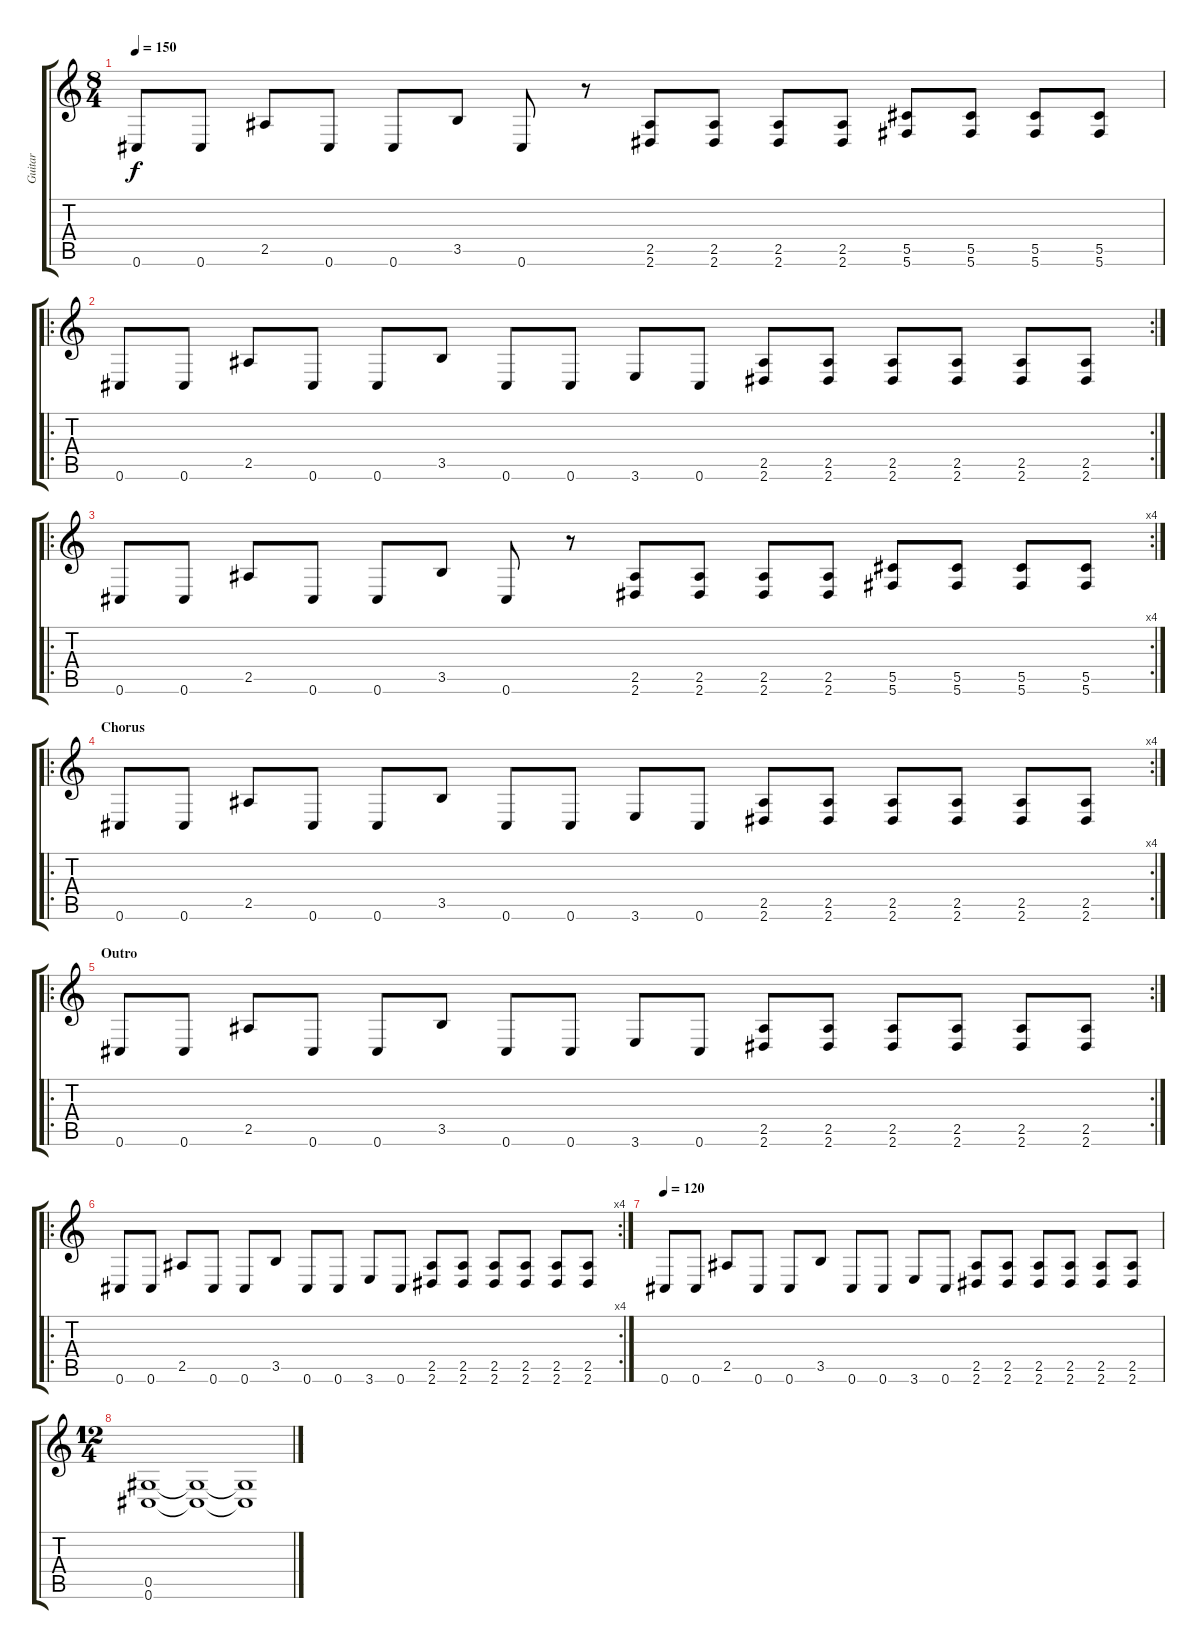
\track ("Guitar" "Guitar") {instrument distortionguitar}
\staff {score tabs}
\tuning (Eb4 Bb3 Gb3 Db3 Ab2 Db2) {hide}
\ts (8 4)
\tempo 150
\clef g2
\ks c
0.6.8{dy f} 0.6.8 2.5.8 0.6.8 0.6.8 3.5.8 0.6.8 r.8 (2.5 2.6).8 (2.5 2.6).8 (2.5 2.6).8 (2.5 2.6).8 (5.5 5.6).8 (5.5 5.6).8 (5.5 5.6).8 (5.5 5.6).8 |
\ro
\rc 2
0.6.8 0.6.8 2.5.8 0.6.8 0.6.8 3.5.8 0.6.8 0.6.8 3.6.8 0.6.8 (2.5 2.6).8 (2.5 2.6).8 (2.5 2.6).8 (2.5 2.6).8 (2.5 2.6).8 (2.5 2.6).8 |
\ro
\rc 4
0.6.8 0.6.8 2.5.8 0.6.8 0.6.8 3.5.8 0.6.8 r.8 (2.5 2.6).8 (2.5 2.6).8 (2.5 2.6).8 (2.5 2.6).8 (5.5 5.6).8 (5.5 5.6).8 (5.5 5.6).8 (5.5 5.6).8 |
\ro
\rc 4
\section ("" "Chorus")
0.6.8 0.6.8 2.5.8 0.6.8 0.6.8 3.5.8 0.6.8 0.6.8 3.6.8 0.6.8 (2.5 2.6).8 (2.5 2.6).8 (2.5 2.6).8 (2.5 2.6).8 (2.5 2.6).8 (2.5 2.6).8 |
\ro
\rc 2
\section ("" "Outro")
0.6.8 0.6.8 2.5.8 0.6.8 0.6.8 3.5.8 0.6.8 0.6.8 3.6.8 0.6.8 (2.5 2.6).8 (2.5 2.6).8 (2.5 2.6).8 (2.5 2.6).8 (2.5 2.6).8 (2.5 2.6).8 |
\ro
\rc 4
0.6.8 0.6.8 2.5.8 0.6.8 0.6.8 3.5.8 0.6.8 0.6.8 3.6.8 0.6.8 (2.5 2.6).8 (2.5 2.6).8 (2.5 2.6).8 (2.5 2.6).8 (2.5 2.6).8 (2.5 2.6).8 |
\tempo 120
0.6.8 0.6.8 2.5.8 0.6.8 0.6.8 3.5.8 0.6.8 0.6.8 3.6.8 0.6.8 (2.5 2.6).8 (2.5 2.6).8 (2.5 2.6).8 (2.5 2.6).8 (2.5 2.6).8 (2.5 2.6).8 |
\ts (12 4)
(0.5 0.6).1 (0.5{t} 0.6{t}).1 (0.5{t} 0.6{t}).1
